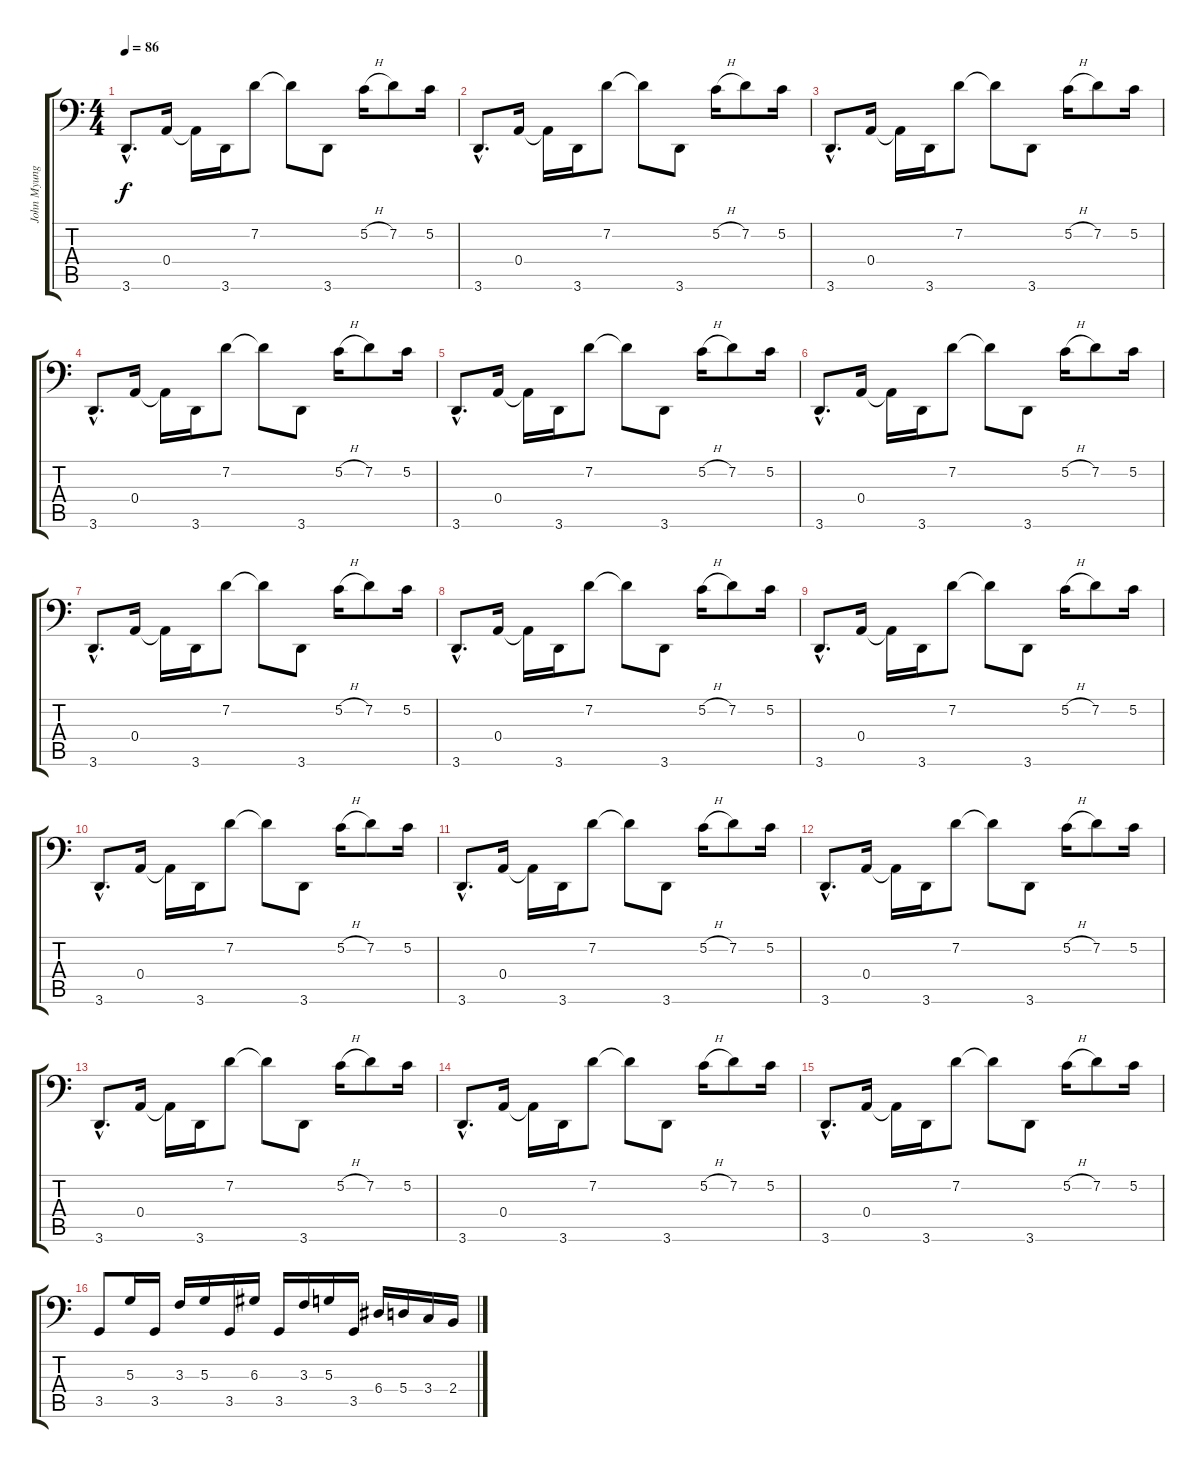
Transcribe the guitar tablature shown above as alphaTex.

\track ("John Myung - 6 Strings Bass" "John Myung") {instrument electricbassfinger}
\staff {score tabs}
\tuning (C3 G2 D2 A1 E1 B0) {hide}
\ts (4 4)
\tempo 86
\clef f4
\ks c
3.6{hac}.8{d dy f} 0.4.16 0.4{t}.16 3.6.16 7.2.8 7.2{t}.8 3.6.8 5.2{h}.16 7.2.8 5.2.16 |
3.6{hac}.8{d} 0.4.16 0.4{t}.16 3.6.16 7.2.8 7.2{t}.8 3.6.8 5.2{h}.16 7.2.8 5.2.16 |
3.6{hac}.8{d} 0.4.16 0.4{t}.16 3.6.16 7.2.8 7.2{t}.8 3.6.8 5.2{h}.16 7.2.8 5.2.16 |
3.6{hac}.8{d} 0.4.16 0.4{t}.16 3.6.16 7.2.8 7.2{t}.8 3.6.8 5.2{h}.16 7.2.8 5.2.16 |
3.6{hac}.8{d} 0.4.16 0.4{t}.16 3.6.16 7.2.8 7.2{t}.8 3.6.8 5.2{h}.16 7.2.8 5.2.16 |
3.6{hac}.8{d} 0.4.16 0.4{t}.16 3.6.16 7.2.8 7.2{t}.8 3.6.8 5.2{h}.16 7.2.8 5.2.16 |
3.6{hac}.8{d} 0.4.16 0.4{t}.16 3.6.16 7.2.8 7.2{t}.8 3.6.8 5.2{h}.16 7.2.8 5.2.16 |
3.6{hac}.8{d} 0.4.16 0.4{t}.16 3.6.16 7.2.8 7.2{t}.8 3.6.8 5.2{h}.16 7.2.8 5.2.16 |
3.6{hac}.8{d} 0.4.16 0.4{t}.16 3.6.16 7.2.8 7.2{t}.8 3.6.8 5.2{h}.16 7.2.8 5.2.16 |
3.6{hac}.8{d} 0.4.16 0.4{t}.16 3.6.16 7.2.8 7.2{t}.8 3.6.8 5.2{h}.16 7.2.8 5.2.16 |
3.6{hac}.8{d} 0.4.16 0.4{t}.16 3.6.16 7.2.8 7.2{t}.8 3.6.8 5.2{h}.16 7.2.8 5.2.16 |
3.6{hac}.8{d} 0.4.16 0.4{t}.16 3.6.16 7.2.8 7.2{t}.8 3.6.8 5.2{h}.16 7.2.8 5.2.16 |
3.6{hac}.8{d} 0.4.16 0.4{t}.16 3.6.16 7.2.8 7.2{t}.8 3.6.8 5.2{h}.16 7.2.8 5.2.16 |
3.6{hac}.8{d} 0.4.16 0.4{t}.16 3.6.16 7.2.8 7.2{t}.8 3.6.8 5.2{h}.16 7.2.8 5.2.16 |
3.6{hac}.8{d} 0.4.16 0.4{t}.16 3.6.16 7.2.8 7.2{t}.8 3.6.8 5.2{h}.16 7.2.8 5.2.16 |
3.5.8 5.3.16 3.5.16 3.3.16 5.3.16 3.5.16 6.3.16 3.5.16 3.3.16 5.3.16 3.5.16 6.4.16 5.4.16 3.4.16 2.4.16
